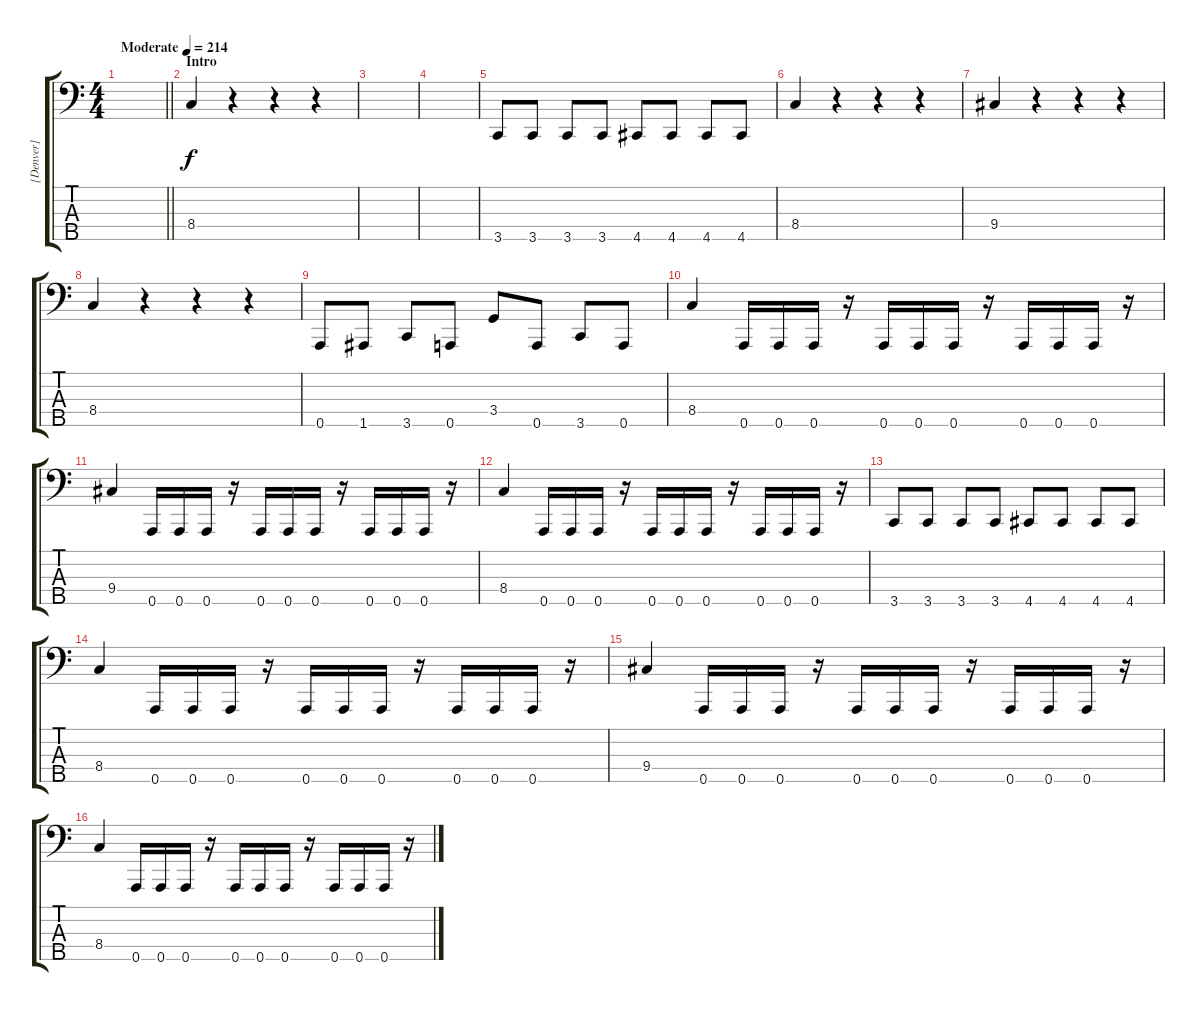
\track ("[Denver]" "[Denver]") {instrument electricbassfinger}
\staff {score tabs}
\tuning (G2 D2 A1 E1 A0) {hide}
\ts (4 4)
\tempo (214 "Moderate")
\clef f4
\barLineRight lightlight
\ks c
|
\section ("" "Intro")
8.4.4 r.4 r.4 r.4 |
|
|
3.5.8 3.5.8 3.5.8 3.5.8 4.5.8 4.5.8 4.5.8 4.5.8 |
8.4.4 r.4 r.4 r.4 |
9.4.4 r.4 r.4 r.4 |
8.4.4 r.4 r.4 r.4 |
0.5.8 1.5.8 3.5.8 0.5.8 3.4.8 0.5.8 3.5.8 0.5.8 |
8.4.4 0.5.16 0.5.16 0.5.16 r.16 0.5.16 0.5.16 0.5.16 r.16 0.5.16 0.5.16 0.5.16 r.16 |
9.4.4 0.5.16 0.5.16 0.5.16 r.16 0.5.16 0.5.16 0.5.16 r.16 0.5.16 0.5.16 0.5.16 r.16 |
8.4.4 0.5.16 0.5.16 0.5.16 r.16 0.5.16 0.5.16 0.5.16 r.16 0.5.16 0.5.16 0.5.16 r.16 |
3.5.8 3.5.8 3.5.8 3.5.8 4.5.8 4.5.8 4.5.8 4.5.8 |
8.4.4 0.5.16 0.5.16 0.5.16 r.16 0.5.16 0.5.16 0.5.16 r.16 0.5.16 0.5.16 0.5.16 r.16 |
9.4.4 0.5.16 0.5.16 0.5.16 r.16 0.5.16 0.5.16 0.5.16 r.16 0.5.16 0.5.16 0.5.16 r.16 |
8.4.4 0.5.16 0.5.16 0.5.16 r.16 0.5.16 0.5.16 0.5.16 r.16 0.5.16 0.5.16 0.5.16 r.16
